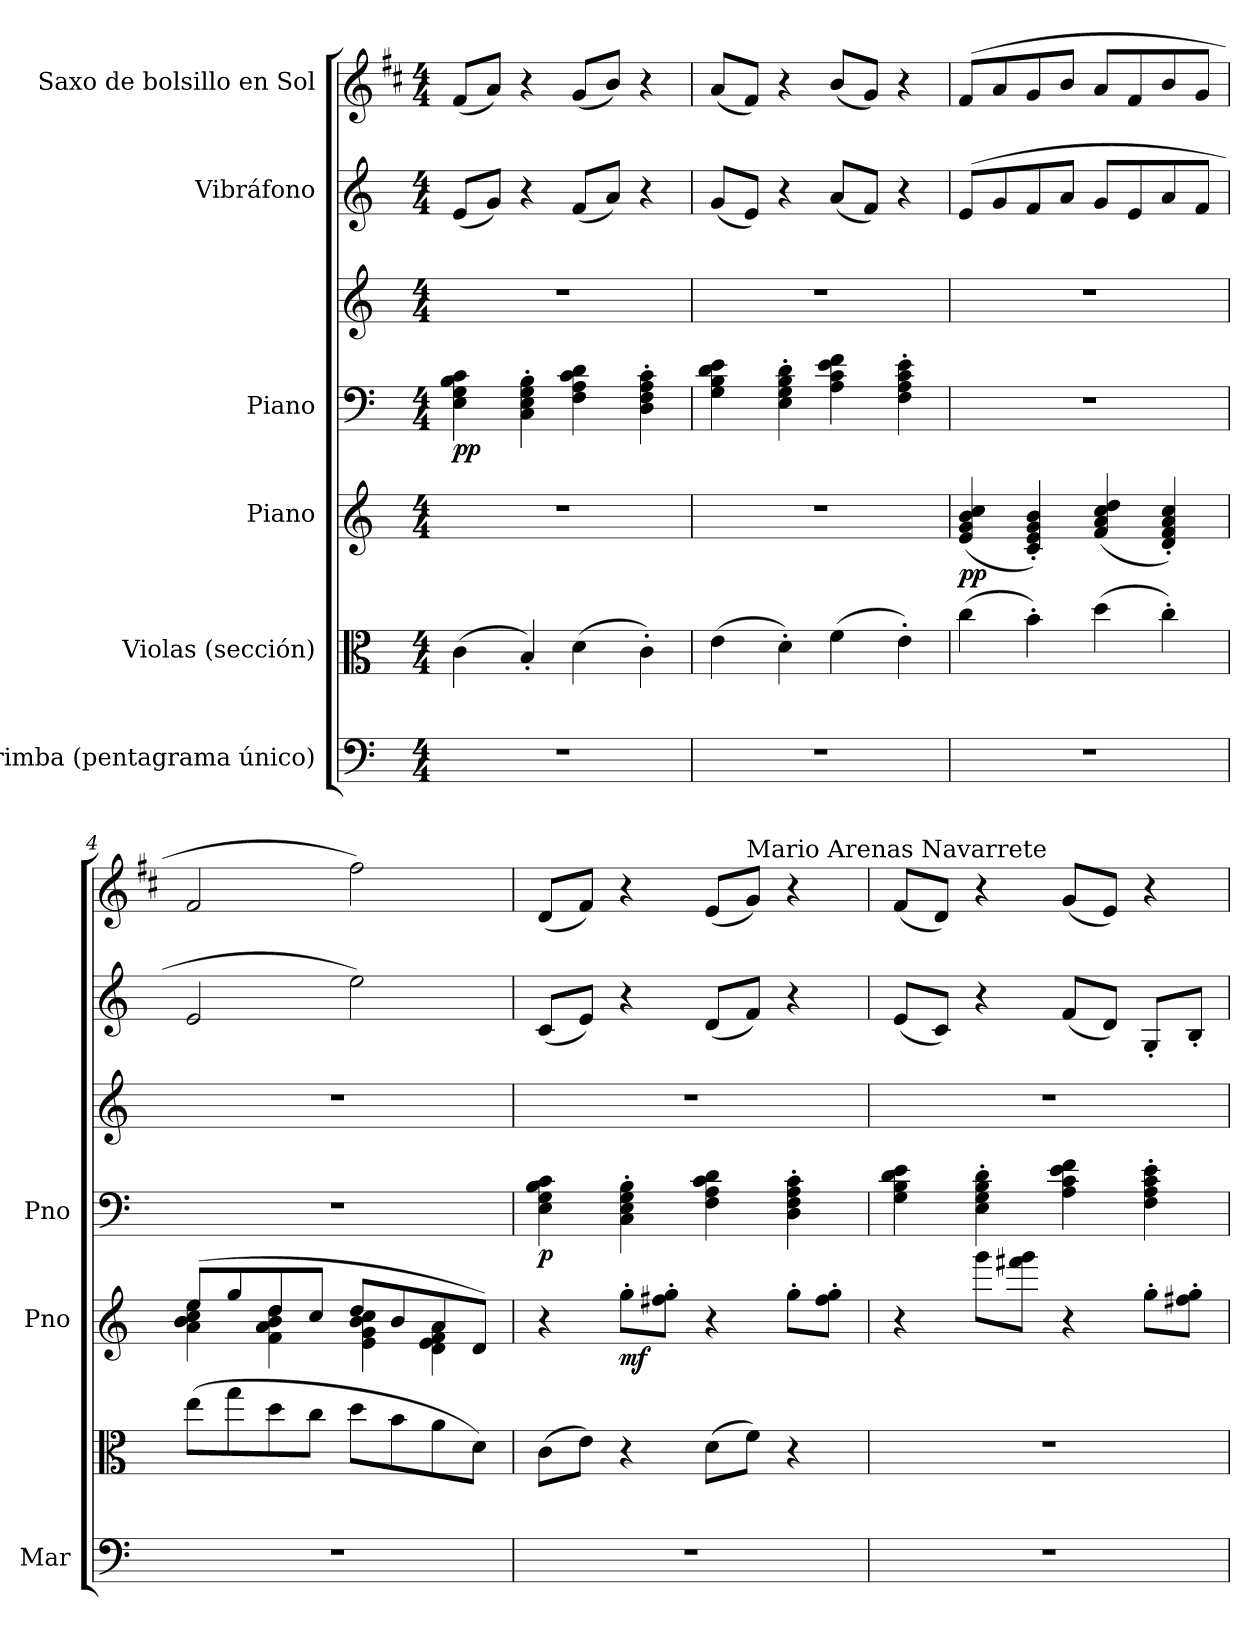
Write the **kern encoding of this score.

**kern	**kern	**kern	**dynam	**kern	**kern	**dynam	**kern	**kern
*part6	*part5	*part4	*part4	*part3	*part3	*part3	*part2	*part1
*staff7	*staff6	*staff5	*staff5	*staff4	*staff3	*staff3/4	*staff2	*staff1
*I"Marimba (pentagrama único)	*I"Violas (sección)	*I"Piano	*	*I"Piano	*	*	*I"Vibráfono	*I"Saxo de bolsillo en Sol
*I'Mar	*	*I'Pno	*	*I'Pno	*	*	*	*
*clefF4	*clefC3	*clefG2	*	*clefF4	*clefG2	*	*clefG2	*clefG2
*	*	*	*	*	*	*	*	*ITrd1c2
*k[]	*k[]	*k[]	*	*k[]	*k[]	*	*k[]	*k[]
*M4/4	*M4/4	*M4/4	*	*M4/4	*M4/4	*	*M4/4	*M4/4
*MM80	*MM80	*MM80	*	*MM80	*MM80	*	*MM80	*MM80
=1	=1	=1	=1	=1	=1	=1	=1	=1
!	!	!	!	!	!	!LO:DY:b=2	!	!
1r	(>4c\	1r	.	4E\ 4G\ 4B\ 4c\	1r	pp	(<8e/L	(<8e/L
.	.	.	.	.	.	.	8g/J)	8g/J)
.	4B'/)	.	.	4C\' 4E\' 4G\' 4B\'	.	.	4r	4r
.	(>4d\	.	.	4F\ 4A\ 4c\ 4d\	.	.	(<8f/L	(<8f/L
.	.	.	.	.	.	.	8a/J)	8a/J)
.	4c'\)	.	.	4D\' 4F\' 4A\' 4c\'	.	.	4r	4r
=2	=2	=2	=2	=2	=2	=2	=2	=2
1r	(>4e\	1r	.	4G\ 4B\ 4d\ 4e\	1r	.	(<8g/L	(<8g/L
.	.	.	.	.	.	.	8e/J)	8e/J)
.	4d'\)	.	.	4E\' 4G\' 4B\' 4d\'	.	.	4r	4r
.	(>4f\	.	.	4A\ 4c\ 4e\ 4f\	.	.	(<8a/L	(<8a/L
.	.	.	.	.	.	.	8f/J)	8f/J)
.	4e'\)	.	.	4F\' 4A\' 4c\' 4e\'	.	.	4r	4r
=3	=3	=3	=3	=3	=3	=3	=3	=3
!	!	!	!LO:DY:b	!	!	!	!	!
1r	(>4cc\	(<4e/ 4g/ 4b/ 4cc/	pp	1r	1r	.	(>8e/L	(>8e/L
.	.	.	.	.	.	.	8g/	8g/
.	4b'\)	4c/' 4e/' 4g/' 4b/')	.	.	.	.	8f/	8f/
.	.	.	.	.	.	.	8a/J	8a/J
.	(>4dd\	(<4f/ 4a/ 4cc/ 4dd/	.	.	.	.	8g/L	8g/L
.	.	.	.	.	.	.	8e/	8e/
.	4cc'\)	4d/' 4f/' 4a/' 4cc/')	.	.	.	.	8a/	8a/
.	.	.	.	.	.	.	8f/J	8f/J
=4	=4	=4	=4	=4	=4	=4	=4	=4
*	*	*^	*	*	*	*	*	*
1r	(>8ee\L	(>8ee/L	4a\ 4b\ 4cc\ 4ee\	.	1r	1r	.	2e/	2e/
.	8gg\	8gg/	.	.	.	.	.	.	.
.	8dd\	8dd/	4f\ 4a\ 4b\ 4dd\	.	.	.	.	.	.
.	8cc\J	8cc/J	.	.	.	.	.	.	.
.	8dd\L	8dd/L	4e\ 4g\ 4b\ 4cc\	.	.	.	.	2ee\)	2ee\)
.	8b\	8b/	.	.	.	.	.	.	.
.	8a\	8a/	4d\ 4e\ 4f\ 4a\	.	.	.	.	.	.
.	8d\J)	8d/J)	.	.	.	.	.	.	.
*	*	*v	*v	*	*	*	*	*	*
=5	=5	=5	=5	=5	=5	=5	=5	=5
!	!	!	!	!	!	!LO:DY:b=2	!	!
1r	(>8c\L	4r	.	4E\ 4G\ 4B\ 4c\	1r	p	(<8c/L	(<8c/L
.	8e\J)	.	.	.	.	.	8e/J)	8e/J)
!	!	!	!LO:DY:b	!	!	!	!	!
.	4r	8gg'\L	mf	4C\' 4E\' 4G\' 4B\'	.	.	4r	4r
.	.	8ff#X\' 8gg\'J	.	.	.	.	.	.
.	(>8d\L	4r	.	4F\ 4A\ 4c\ 4d\	.	.	(<8d/L	(<8d/L
!	!	!	!	!	!	!	!	!LO:TX:a:t=Mario Arenas Navarrete
.	8f\J)	.	.	.	.	.	8f/J)	8f/J)
.	4r	8gg'\L	.	4D\' 4F\' 4A\' 4c\'	.	.	4r	4r
.	.	8ff#\' 8gg\'J	.	.	.	.	.	.
!!LO:LB:g=z
=6	=6	=6	=6	=6	=6	=6	=6	=6
1r	1r	4r	.	4G\ 4B\ 4d\ 4e\	1r	.	(<8e/L	(<8e/L
.	.	.	.	.	.	.	8c/J)	8c/J)
.	.	8ggg\L	.	4E\' 4G\' 4B\' 4d\'	.	.	4r	4r
.	.	8fff#X\ 8ggg\J	.	.	.	.	.	.
.	.	4r	.	4A\ 4c\ 4e\ 4f\	.	.	(<8f/L	(<8f/L
.	.	.	.	.	.	.	8d/J)	8d/J)
.	.	8gg'\L	.	4F\' 4A\' 4c\' 4e\'	.	.	8G'/L	4r
.	.	8ff#X\' 8gg\'J	.	.	.	.	8B'/J	.
=	=	=	=	=	=	=	=	=
*-	*-	*-	*-	*-	*-	*-	*-	*-
